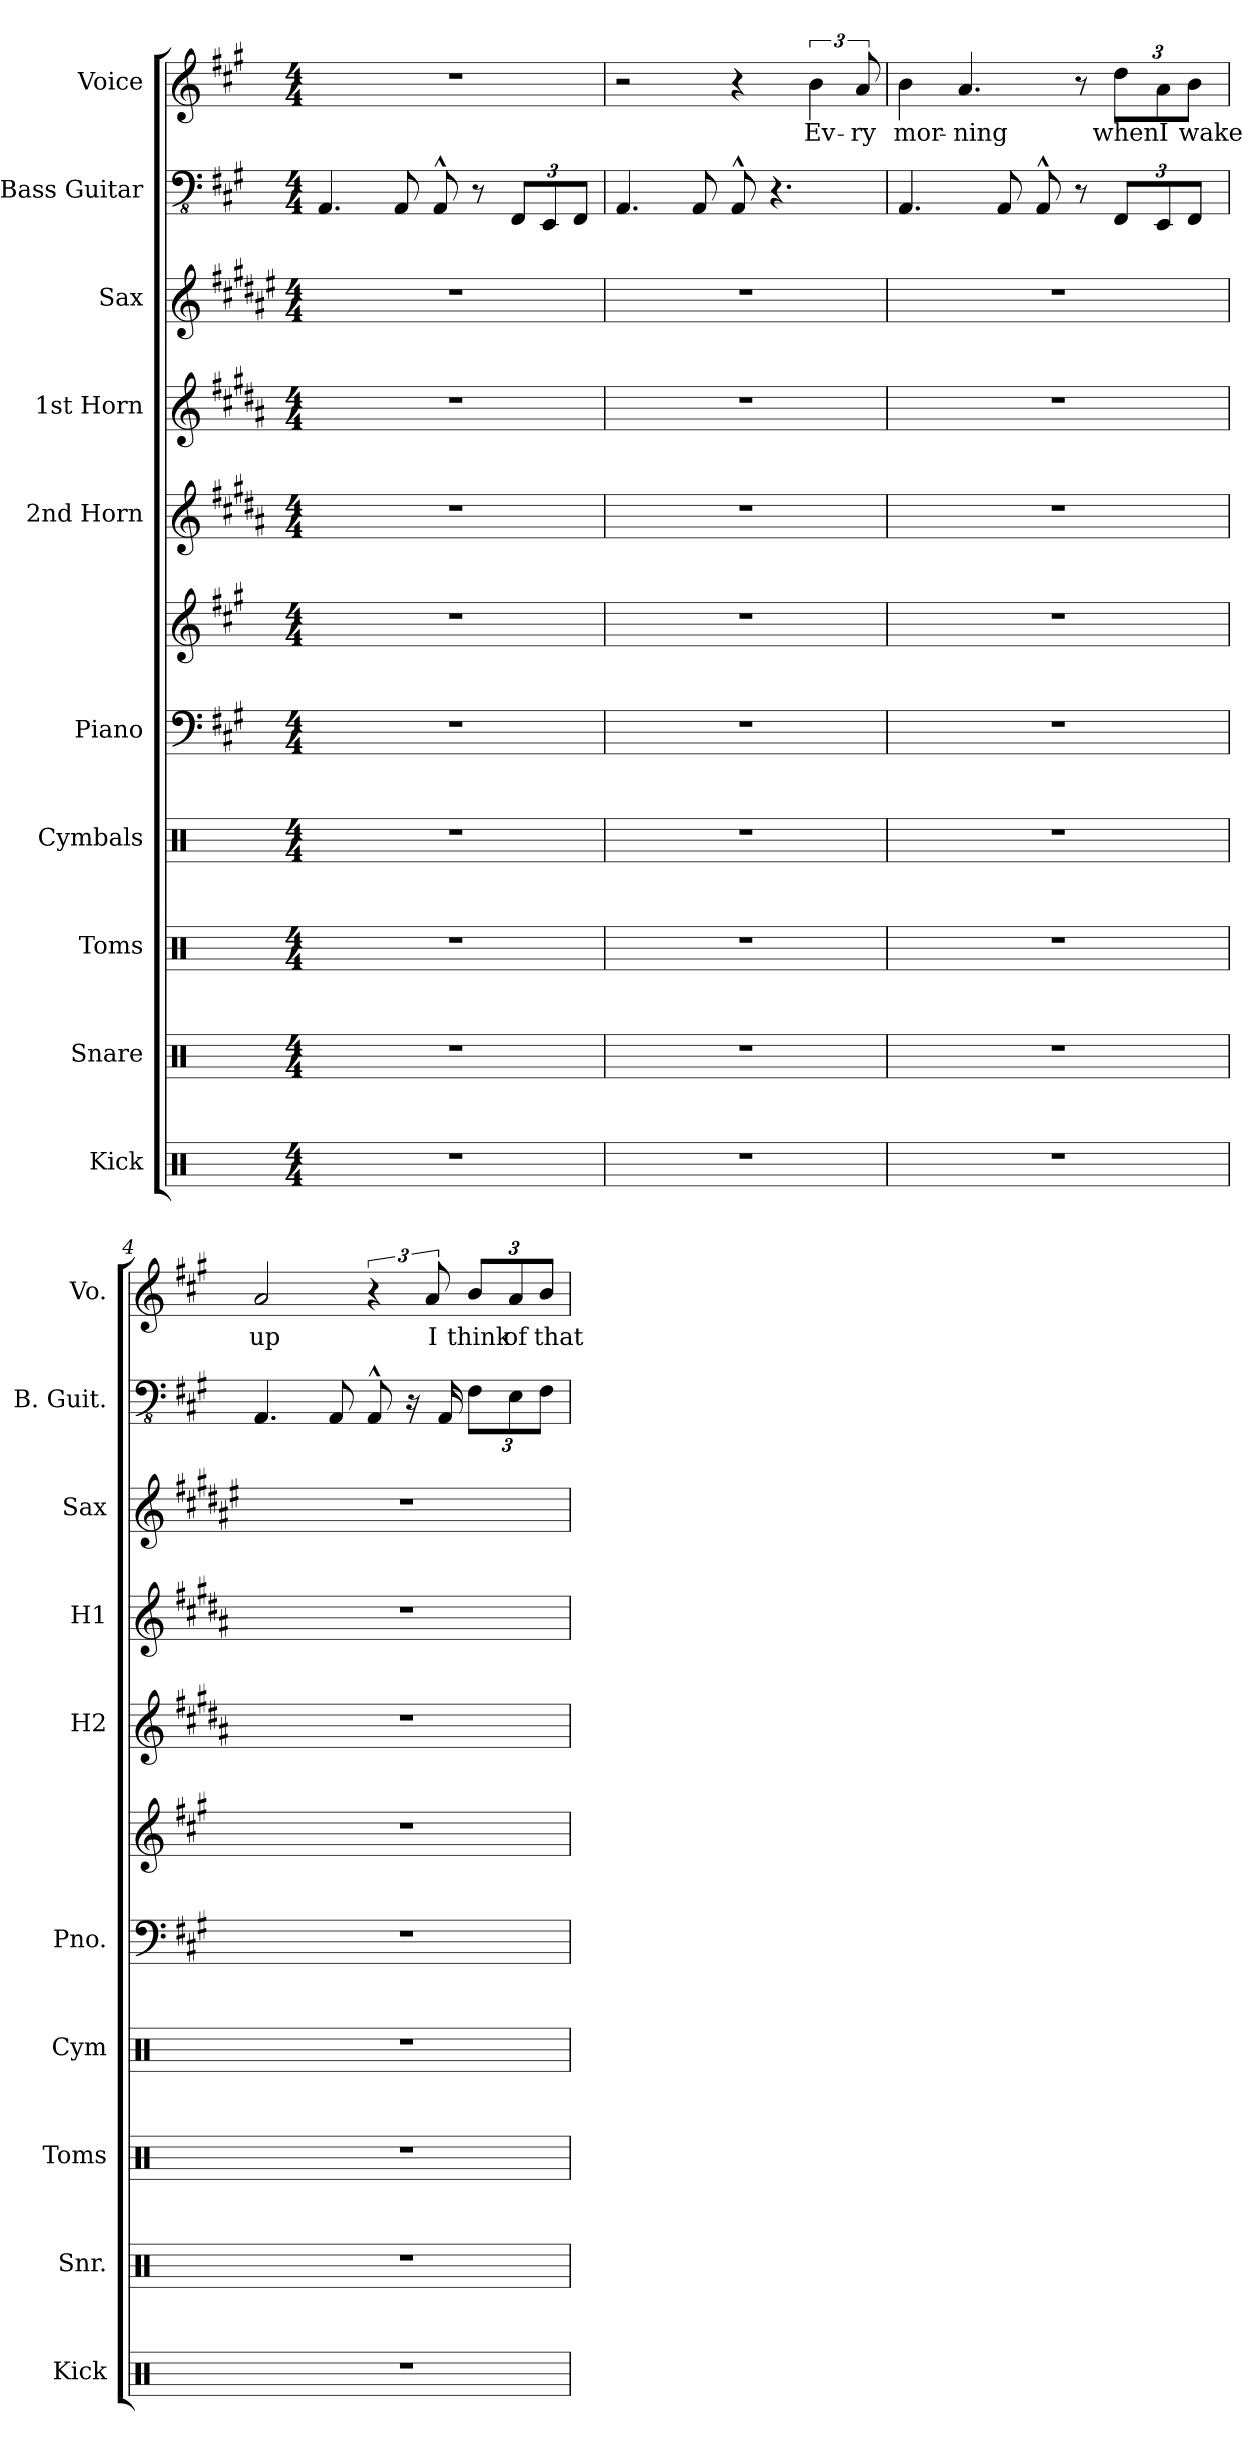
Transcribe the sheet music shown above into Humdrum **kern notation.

**kern	**kern	**kern	**kern	**kern	**kern	**kern	**kern	**kern	**kern	**kern	**text
*part10	*part9	*part8	*part7	*part6	*part6	*part5	*part4	*part3	*part2	*part1	*part1
*staff11	*staff10	*staff9	*staff8	*staff7	*staff6	*staff5	*staff4	*staff3	*staff2	*staff1	*staff1
*I"Kick	*I"Snare	*I"Toms	*I"Cymbals	*I"Piano	*	*I"2nd Horn	*I"1st Horn	*I"Sax	*I"Bass Guitar	*I"Voice	*
*I'Kick	*I'Snr.	*I'Toms	*I'Cym	*I'Pno.	*	*I'H2	*I'H1	*I'Sax	*I'B. Guit.	*I'Vo.	*
*clefX	*clefX	*clefX	*clefX	*clefF4	*clefG2	*clefG2	*clefG2	*clefG2	*clefFv4	*clefG2	*
*	*	*	*	*	*	*ITrd1c2	*ITrd1c2	*ITrd5c9	*	*	*
*k[]	*k[]	*k[]	*k[]	*k[f#c#g#]	*k[f#c#g#]	*k[f#c#g#]	*k[f#c#g#]	*k[f#c#g#]	*k[f#c#g#]	*k[f#c#g#]	*
*M4/4	*M4/4	*M4/4	*M4/4	*M4/4	*M4/4	*M4/4	*M4/4	*M4/4	*M4/4	*M4/4	*
*MM73	*MM73	*MM73	*MM73	*MM73	*MM73	*MM73	*MM73	*MM73	*MM73	*MM73	*
=1	=1	=1	=1	=1	=1	=1	=1	=1	=1	=1	=1
1r	1r	1r	1r	1r	1r	1r	1r	1r	4.AAA/	1r	.
.	.	.	.	.	.	.	.	.	8AAA/	.	.
.	.	.	.	.	.	.	.	.	8AAA^^/	.	.
.	.	.	.	.	.	.	.	.	8r	.	.
*	*	*	*	*	*	*	*	*	*Xbrackettup	*	*
.	.	.	.	.	.	.	.	.	12FFF#/L	.	.
.	.	.	.	.	.	.	.	.	12EEE/	.	.
.	.	.	.	.	.	.	.	.	12FFF#/J	.	.
=2	=2	=2	=2	=2	=2	=2	=2	=2	=2	=2	=2
1r	1r	1r	1r	1r	1r	1r	1r	1r	4.AAA/	2r	.
.	.	.	.	.	.	.	.	.	8AAA/	.	.
.	.	.	.	.	.	.	.	.	8AAA^^/	4r	.
.	.	.	.	.	.	.	.	.	4.r	.	.
!	!	!	!	!	!	!	!	!	!	!	!LO:LY:b
.	.	.	.	.	.	.	.	.	.	6b\	Ev-
!	!	!	!	!	!	!	!	!	!	!	!LO:LY:b
.	.	.	.	.	.	.	.	.	.	12a/	-ry
=3	=3	=3	=3	=3	=3	=3	=3	=3	=3	=3	=3
!	!	!	!	!	!	!	!	!	!	!	!LO:LY:b
1r	1r	1r	1r	1r	1r	1r	1r	1r	4.AAA/	4b\	mor-
!	!	!	!	!	!	!	!	!	!	!	!LO:LY:b
.	.	.	.	.	.	.	.	.	.	4.a/	-ning
.	.	.	.	.	.	.	.	.	8AAA/	.	.
.	.	.	.	.	.	.	.	.	8AAA^^/	.	.
.	.	.	.	.	.	.	.	.	8r	8r	.
*	*	*	*	*	*	*	*	*	*	*Xbrackettup	*
!	!	!	!	!	!	!	!	!	!	!	!LO:LY:b
.	.	.	.	.	.	.	.	.	12FFF#/L	12dd\L	when
!	!	!	!	!	!	!	!	!	!	!	!LO:LY:b
.	.	.	.	.	.	.	.	.	12EEE/	12a\	I
!	!	!	!	!	!	!	!	!	!	!	!LO:LY:b
.	.	.	.	.	.	.	.	.	12FFF#/J	12b\J	wake
!!LO:PB:g=z
=4	=4	=4	=4	=4	=4	=4	=4	=4	=4	=4	=4
!	!	!	!	!	!	!	!	!	!	!	!LO:LY:b
1r	1r	1r	1r	1r	1r	1r	1r	1r	4.AAA/	2a/	up
.	.	.	.	.	.	.	.	.	8AAA/	.	.
*	*	*	*	*	*	*	*	*	*	*brackettup	*
.	.	.	.	.	.	.	.	.	8AAA^^/	6r	.
.	.	.	.	.	.	.	.	.	16r	.	.
!	!	!	!	!	!	!	!	!	!	!	!LO:LY:b
.	.	.	.	.	.	.	.	.	.	12a/	I
.	.	.	.	.	.	.	.	.	16AAA/	.	.
*	*	*	*	*	*	*	*	*	*	*Xbrackettup	*
!	!	!	!	!	!	!	!	!	!	!	!LO:LY:b
.	.	.	.	.	.	.	.	.	12FF#\L	12b/L	think
!	!	!	!	!	!	!	!	!	!	!	!LO:LY:b
.	.	.	.	.	.	.	.	.	12EE\	12a/	of
!	!	!	!	!	!	!	!	!	!	!	!LO:LY:b
.	.	.	.	.	.	.	.	.	12FF#\J	12b/J	that
=	=	=	=	=	=	=	=	=	=	=	=
*-	*-	*-	*-	*-	*-	*-	*-	*-	*-	*-	*-
